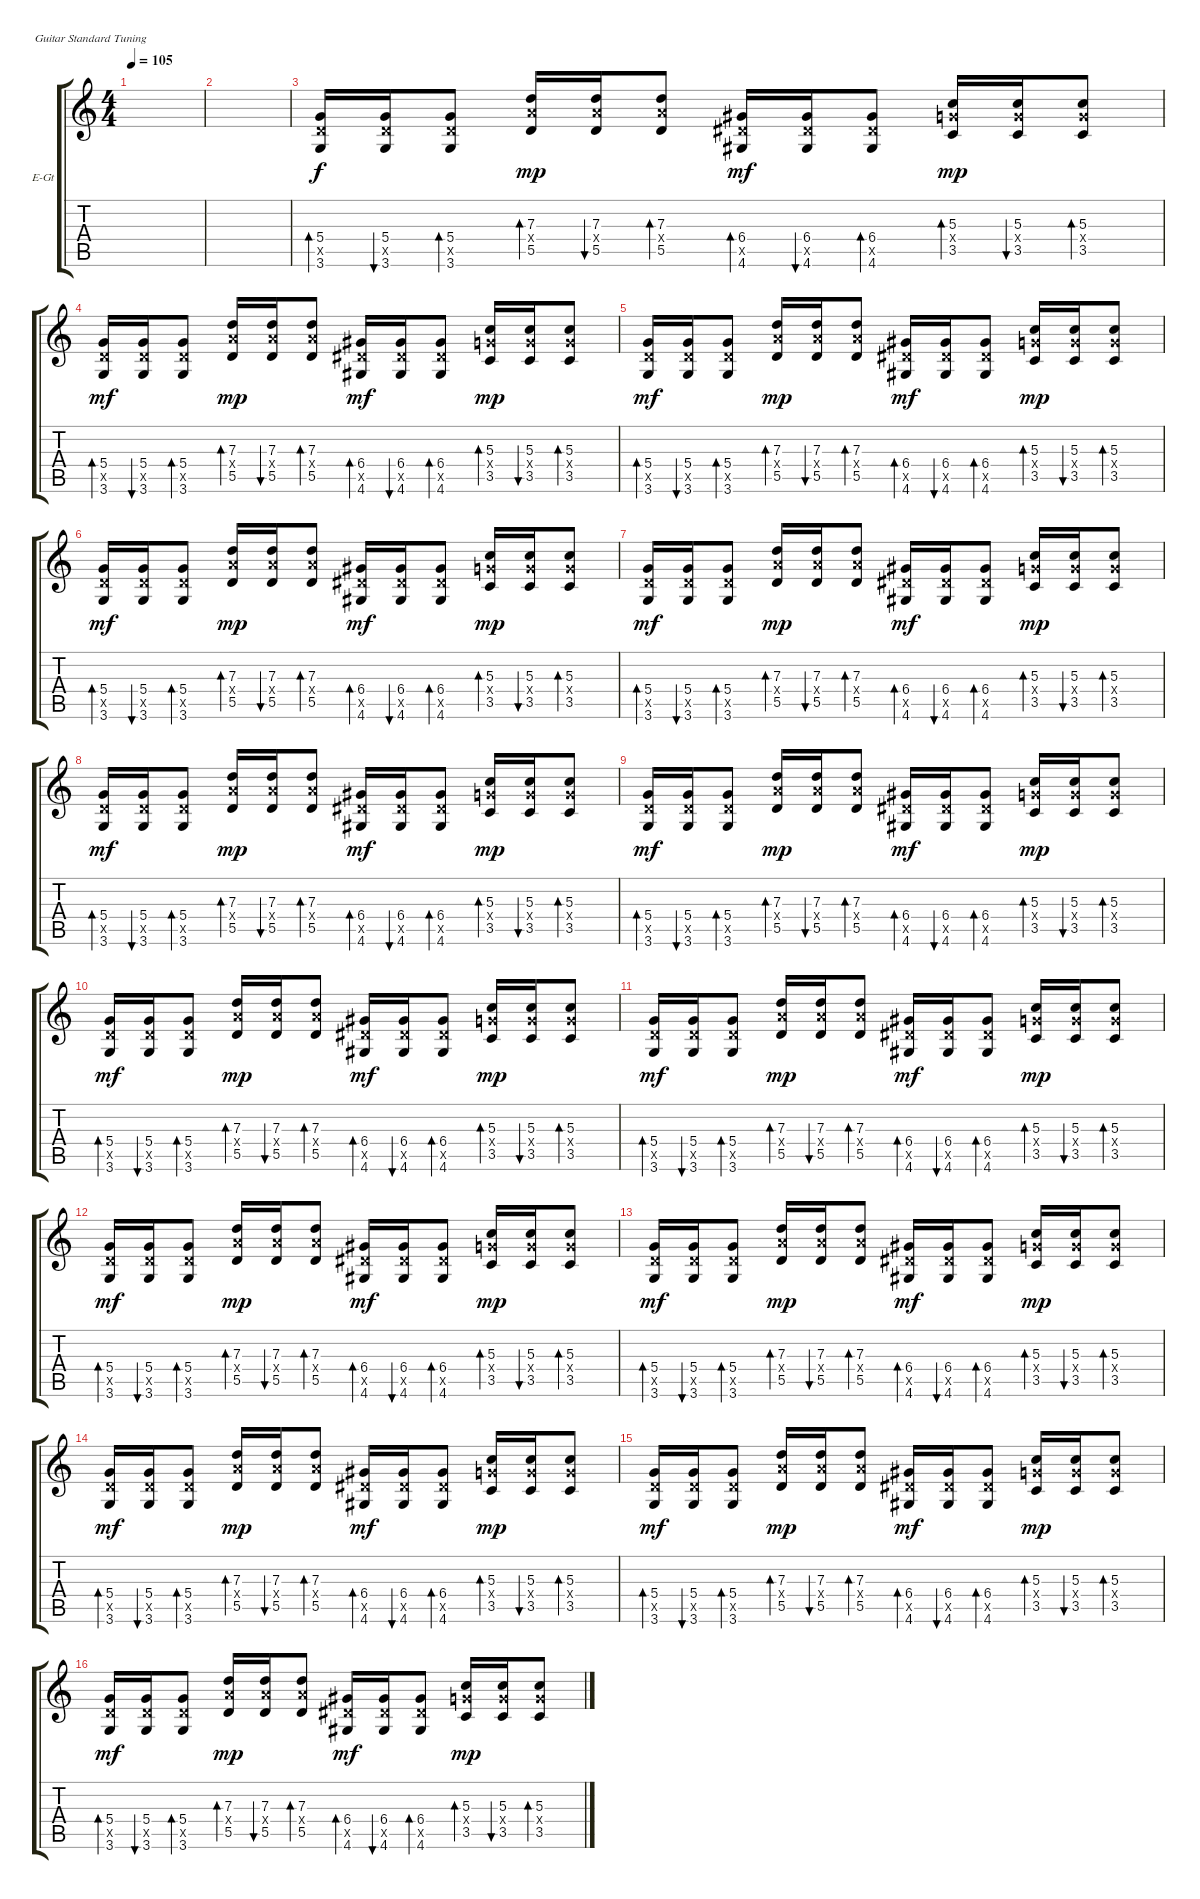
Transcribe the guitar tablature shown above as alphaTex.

\defaultSystemsLayout 4
\bracketExtendMode groupsimilarinstruments
\firstSystemTrackNameOrientation horizontal
\otherSystemsTrackNameOrientation horizontal
\track ("Kane" "E-Gt") {instrument electricguitarclean}
\staff {score tabs}
\tuning (E4 B3 G3 D3 A2 E2)
\ts (4 4)
\tempo 105
\clef g2
\ks c
|
|
(3.6 5.5{x} 5.4).16{bd 39} (3.6 5.5{x} 5.4).16{bu 39} (3.6 5.5{x} 5.4).8{bd 38} (5.5 7.4{x} 7.3).16{bd 37 dy mp} (5.5 7.4{x} 7.3).16{bu 36} (5.5 7.4{x} 7.3).8{bd 37} (4.6 6.5{x} 6.4).16{bd 39 dy mf} (4.6 6.5{x} 6.4).16{bu 39} (4.6 6.5{x} 6.4).8{bd 38} (3.5 5.4{x} 5.3).16{bd 37 dy mp} (3.5 5.4{x} 5.3).16{bu 36} (3.5 5.4{x} 5.3).8{bd 37} |
(3.6 5.5{x} 5.4).16{bd 39 dy mf} (3.6 5.5{x} 5.4).16{bu 39} (3.6 5.5{x} 5.4).8{bd 38} (5.5 7.4{x} 7.3).16{bd 37 dy mp} (5.5 7.4{x} 7.3).16{bu 36} (5.5 7.4{x} 7.3).8{bd 37} (4.6 6.5{x} 6.4).16{bd 39 dy mf} (4.6 6.5{x} 6.4).16{bu 39} (4.6 6.5{x} 6.4).8{bd 38} (3.5 5.4{x} 5.3).16{bd 37 dy mp} (3.5 5.4{x} 5.3).16{bu 36} (3.5 5.4{x} 5.3).8{bd 37} |
(3.6 5.5{x} 5.4).16{bd 39 dy mf} (3.6 5.5{x} 5.4).16{bu 39} (3.6 5.5{x} 5.4).8{bd 38} (5.5 7.4{x} 7.3).16{bd 37 dy mp} (5.5 7.4{x} 7.3).16{bu 36} (5.5 7.4{x} 7.3).8{bd 37} (4.6 6.5{x} 6.4).16{bd 39 dy mf} (4.6 6.5{x} 6.4).16{bu 39} (4.6 6.5{x} 6.4).8{bd 38} (3.5 5.4{x} 5.3).16{bd 37 dy mp} (3.5 5.4{x} 5.3).16{bu 36} (3.5 5.4{x} 5.3).8{bd 37} |
(3.6 5.5{x} 5.4).16{bd 39 dy mf} (3.6 5.5{x} 5.4).16{bu 39} (3.6 5.5{x} 5.4).8{bd 38} (5.5 7.4{x} 7.3).16{bd 37 dy mp} (5.5 7.4{x} 7.3).16{bu 36} (5.5 7.4{x} 7.3).8{bd 37} (4.6 6.5{x} 6.4).16{bd 39 dy mf} (4.6 6.5{x} 6.4).16{bu 39} (4.6 6.5{x} 6.4).8{bd 38} (3.5 5.4{x} 5.3).16{bd 37 dy mp} (3.5 5.4{x} 5.3).16{bu 36} (3.5 5.4{x} 5.3).8{bd 37} |
(3.6 5.5{x} 5.4).16{bd 39 dy mf} (3.6 5.5{x} 5.4).16{bu 39} (3.6 5.5{x} 5.4).8{bd 38} (5.5 7.4{x} 7.3).16{bd 37 dy mp} (5.5 7.4{x} 7.3).16{bu 36} (5.5 7.4{x} 7.3).8{bd 37} (4.6 6.5{x} 6.4).16{bd 39 dy mf} (4.6 6.5{x} 6.4).16{bu 39} (4.6 6.5{x} 6.4).8{bd 38} (3.5 5.4{x} 5.3).16{bd 37 dy mp} (3.5 5.4{x} 5.3).16{bu 36} (3.5 5.4{x} 5.3).8{bd 37} |
(3.6 5.5{x} 5.4).16{bd 39 dy mf} (3.6 5.5{x} 5.4).16{bu 39} (3.6 5.5{x} 5.4).8{bd 38} (5.5 7.4{x} 7.3).16{bd 37 dy mp} (5.5 7.4{x} 7.3).16{bu 36} (5.5 7.4{x} 7.3).8{bd 37} (4.6 6.5{x} 6.4).16{bd 39 dy mf} (4.6 6.5{x} 6.4).16{bu 39} (4.6 6.5{x} 6.4).8{bd 38} (3.5 5.4{x} 5.3).16{bd 37 dy mp} (3.5 5.4{x} 5.3).16{bu 36} (3.5 5.4{x} 5.3).8{bd 37} |
(3.6 5.5{x} 5.4).16{bd 39 dy mf} (3.6 5.5{x} 5.4).16{bu 39} (3.6 5.5{x} 5.4).8{bd 38} (5.5 7.4{x} 7.3).16{bd 37 dy mp} (5.5 7.4{x} 7.3).16{bu 36} (5.5 7.4{x} 7.3).8{bd 37} (4.6 6.5{x} 6.4).16{bd 39 dy mf} (4.6 6.5{x} 6.4).16{bu 39} (4.6 6.5{x} 6.4).8{bd 38} (3.5 5.4{x} 5.3).16{bd 37 dy mp} (3.5 5.4{x} 5.3).16{bu 36} (3.5 5.4{x} 5.3).8{bd 37} |
(3.6 5.5{x} 5.4).16{bd 39 dy mf} (3.6 5.5{x} 5.4).16{bu 39} (3.6 5.5{x} 5.4).8{bd 38} (5.5 7.4{x} 7.3).16{bd 37 dy mp} (5.5 7.4{x} 7.3).16{bu 36} (5.5 7.4{x} 7.3).8{bd 37} (4.6 6.5{x} 6.4).16{bd 39 dy mf} (4.6 6.5{x} 6.4).16{bu 39} (4.6 6.5{x} 6.4).8{bd 38} (3.5 5.4{x} 5.3).16{bd 37 dy mp} (3.5 5.4{x} 5.3).16{bu 36} (3.5 5.4{x} 5.3).8{bd 37} |
(3.6 5.5{x} 5.4).16{bd 39 dy mf} (3.6 5.5{x} 5.4).16{bu 39} (3.6 5.5{x} 5.4).8{bd 38} (5.5 7.4{x} 7.3).16{bd 37 dy mp} (5.5 7.4{x} 7.3).16{bu 36} (5.5 7.4{x} 7.3).8{bd 37} (4.6 6.5{x} 6.4).16{bd 39 dy mf} (4.6 6.5{x} 6.4).16{bu 39} (4.6 6.5{x} 6.4).8{bd 38} (3.5 5.4{x} 5.3).16{bd 37 dy mp} (3.5 5.4{x} 5.3).16{bu 36} (3.5 5.4{x} 5.3).8{bd 37} |
(3.6 5.5{x} 5.4).16{bd 39 dy mf} (3.6 5.5{x} 5.4).16{bu 39} (3.6 5.5{x} 5.4).8{bd 38} (5.5 7.4{x} 7.3).16{bd 37 dy mp} (5.5 7.4{x} 7.3).16{bu 36} (5.5 7.4{x} 7.3).8{bd 37} (4.6 6.5{x} 6.4).16{bd 39 dy mf} (4.6 6.5{x} 6.4).16{bu 39} (4.6 6.5{x} 6.4).8{bd 38} (3.5 5.4{x} 5.3).16{bd 37 dy mp} (3.5 5.4{x} 5.3).16{bu 36} (3.5 5.4{x} 5.3).8{bd 37} |
(3.6 5.5{x} 5.4).16{bd 39 dy mf} (3.6 5.5{x} 5.4).16{bu 39} (3.6 5.5{x} 5.4).8{bd 38} (5.5 7.4{x} 7.3).16{bd 37 dy mp} (5.5 7.4{x} 7.3).16{bu 36} (5.5 7.4{x} 7.3).8{bd 37} (4.6 6.5{x} 6.4).16{bd 39 dy mf} (4.6 6.5{x} 6.4).16{bu 39} (4.6 6.5{x} 6.4).8{bd 38} (3.5 5.4{x} 5.3).16{bd 37 dy mp} (3.5 5.4{x} 5.3).16{bu 36} (3.5 5.4{x} 5.3).8{bd 37} |
(3.6 5.5{x} 5.4).16{bd 39 dy mf} (3.6 5.5{x} 5.4).16{bu 39} (3.6 5.5{x} 5.4).8{bd 38} (5.5 7.4{x} 7.3).16{bd 37 dy mp} (5.5 7.4{x} 7.3).16{bu 36} (5.5 7.4{x} 7.3).8{bd 37} (4.6 6.5{x} 6.4).16{bd 39 dy mf} (4.6 6.5{x} 6.4).16{bu 39} (4.6 6.5{x} 6.4).8{bd 38} (3.5 5.4{x} 5.3).16{bd 37 dy mp} (3.5 5.4{x} 5.3).16{bu 36} (3.5 5.4{x} 5.3).8{bd 37} |
(3.6 5.5{x} 5.4).16{bd 39 dy mf} (3.6 5.5{x} 5.4).16{bu 39} (3.6 5.5{x} 5.4).8{bd 38} (5.5 7.4{x} 7.3).16{bd 37 dy mp} (5.5 7.4{x} 7.3).16{bu 36} (5.5 7.4{x} 7.3).8{bd 37} (4.6 6.5{x} 6.4).16{bd 39 dy mf} (4.6 6.5{x} 6.4).16{bu 39} (4.6 6.5{x} 6.4).8{bd 38} (3.5 5.4{x} 5.3).16{bd 37 dy mp} (3.5 5.4{x} 5.3).16{bu 36} (3.5 5.4{x} 5.3).8{bd 37} |
(3.6 5.5{x} 5.4).16{bd 39 dy mf} (3.6 5.5{x} 5.4).16{bu 39} (3.6 5.5{x} 5.4).8{bd 38} (5.5 7.4{x} 7.3).16{bd 37 dy mp} (5.5 7.4{x} 7.3).16{bu 36} (5.5 7.4{x} 7.3).8{bd 37} (4.6 6.5{x} 6.4).16{bd 39 dy mf} (4.6 6.5{x} 6.4).16{bu 39} (4.6 6.5{x} 6.4).8{bd 38} (3.5 5.4{x} 5.3).16{bd 37 dy mp} (3.5 5.4{x} 5.3).16{bu 36} (3.5 5.4{x} 5.3).8{bd 37}
